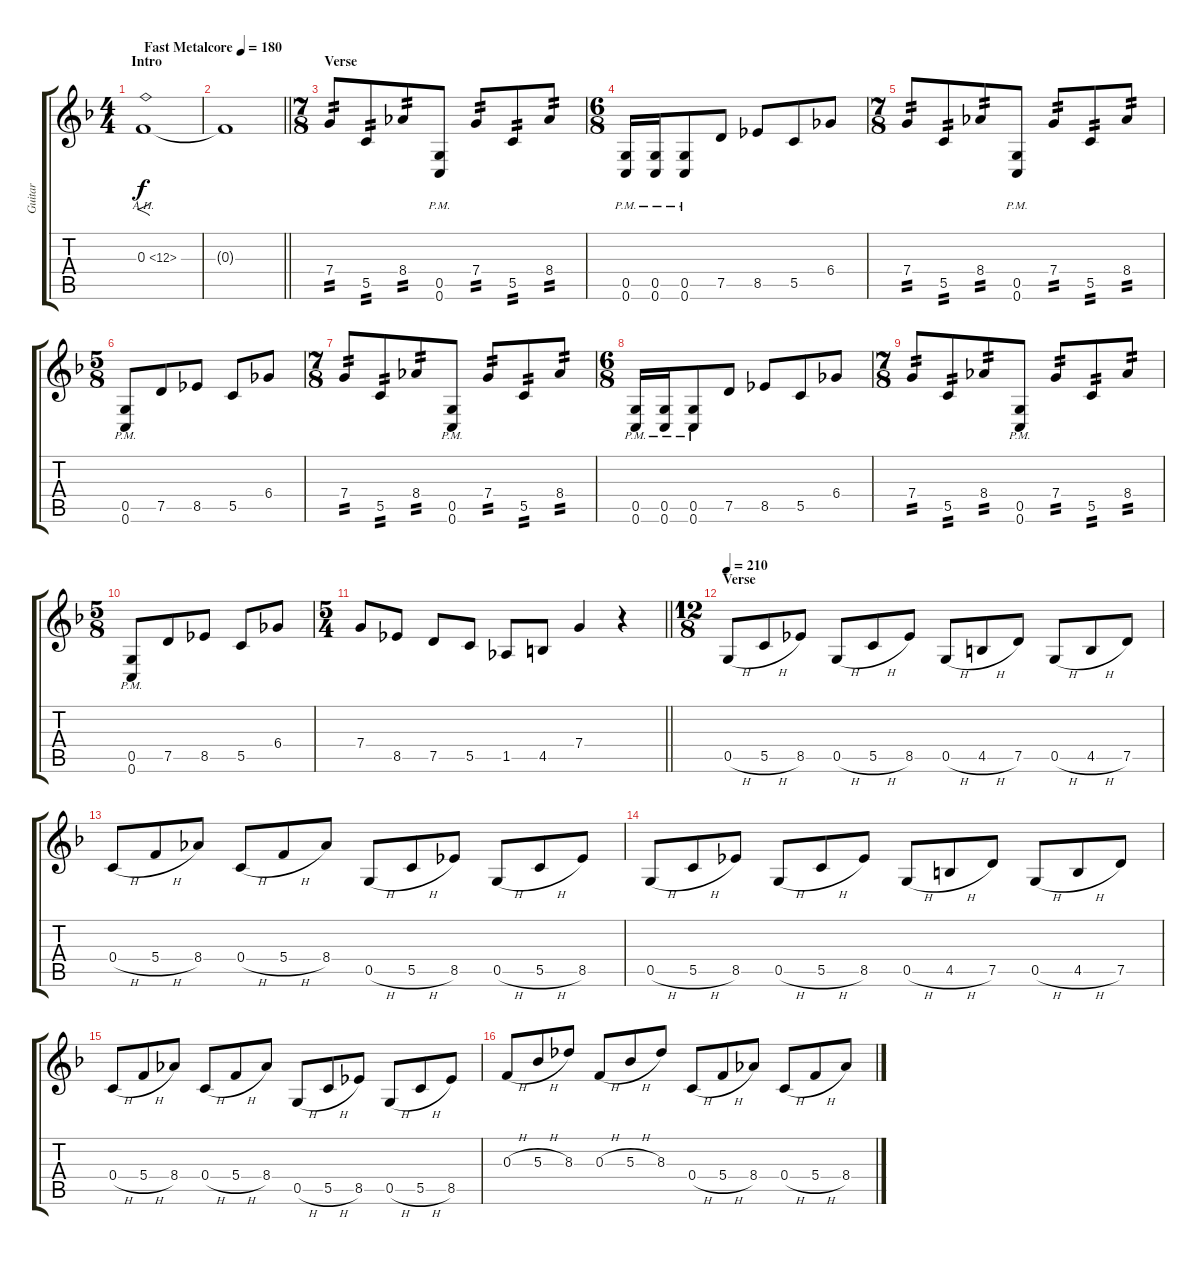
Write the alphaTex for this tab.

\track ("Guitar" "Guitar") {instrument distortionguitar}
\staff {score tabs}
\tuning (D4 A3 F3 C3 G2 C2) {hide}
\ts (4 4)
\section ("" "Intro")
\tempo (180 "Fast Metalcore")
\clef g2
\ks dminor
0.3{ah 12}.1{f dy f instrument distortionguitar} |
\barLineRight lightlight
0.3{t}.1 |
\ts (7 8)
\section ("" "Verse")
7.4.8{tp 2} 5.5.8{tp 2} 8.4.8{tp 2} (0.5{pm} 0.6{pm}).8 7.4.8{tp 2} 5.5.8{tp 2} 8.4.8{tp 2} |
\ts (6 8)
(0.5{pm} 0.6{pm}).16 (0.5{pm} 0.6{pm}).16 (0.5{pm} 0.6{pm}).8 7.5.8 8.5.8 5.5.8 6.4.8 |
\ts (7 8)
7.4.8{tp 2} 5.5.8{tp 2} 8.4.8{tp 2} (0.5{pm} 0.6{pm}).8 7.4.8{tp 2} 5.5.8{tp 2} 8.4.8{tp 2} |
\ts (5 8)
(0.5{pm} 0.6{pm}).8 7.5.8 8.5.8 5.5.8 6.4.8 |
\ts (7 8)
7.4.8{tp 2} 5.5.8{tp 2} 8.4.8{tp 2} (0.5{pm} 0.6{pm}).8 7.4.8{tp 2} 5.5.8{tp 2} 8.4.8{tp 2} |
\ts (6 8)
(0.5{pm} 0.6{pm}).16 (0.5{pm} 0.6{pm}).16 (0.5{pm} 0.6{pm}).8 7.5.8 8.5.8 5.5.8 6.4.8 |
\ts (7 8)
7.4.8{tp 2} 5.5.8{tp 2} 8.4.8{tp 2} (0.5{pm} 0.6{pm}).8 7.4.8{tp 2} 5.5.8{tp 2} 8.4.8{tp 2} |
\ts (5 8)
(0.5{pm} 0.6{pm}).8 7.5.8 8.5.8 5.5.8 6.4.8 |
\ts (5 4)
\barLineRight lightlight
7.4.8 8.5.8 7.5.8 5.5.8 1.5.8 4.5.8 7.4.4 r.4 |
\ts (12 8)
\section ("" "Verse")
\tempo 210
0.5{h}.8 5.5{h}.8 8.5.8 0.5{h}.8 5.5{h}.8 8.5.8 0.5{h}.8 4.5{h}.8 7.5.8 0.5{h}.8 4.5{h}.8 7.5.8 |
0.4{h}.8 5.4{h}.8 8.4.8 0.4{h}.8 5.4{h}.8 8.4.8 0.5{h}.8 5.5{h}.8 8.5.8 0.5{h}.8 5.5{h}.8 8.5.8 |
0.5{h}.8 5.5{h}.8 8.5.8 0.5{h}.8 5.5{h}.8 8.5.8 0.5{h}.8 4.5{h}.8 7.5.8 0.5{h}.8 4.5{h}.8 7.5.8 |
0.4{h}.8 5.4{h}.8 8.4.8 0.4{h}.8 5.4{h}.8 8.4.8 0.5{h}.8 5.5{h}.8 8.5.8 0.5{h}.8 5.5{h}.8 8.5.8 |
0.3{h}.8 5.3{h}.8 8.3.8 0.3{h}.8 5.3{h}.8 8.3.8 0.4{h}.8 5.4{h}.8 8.4.8 0.4{h}.8 5.4{h}.8 8.4.8
